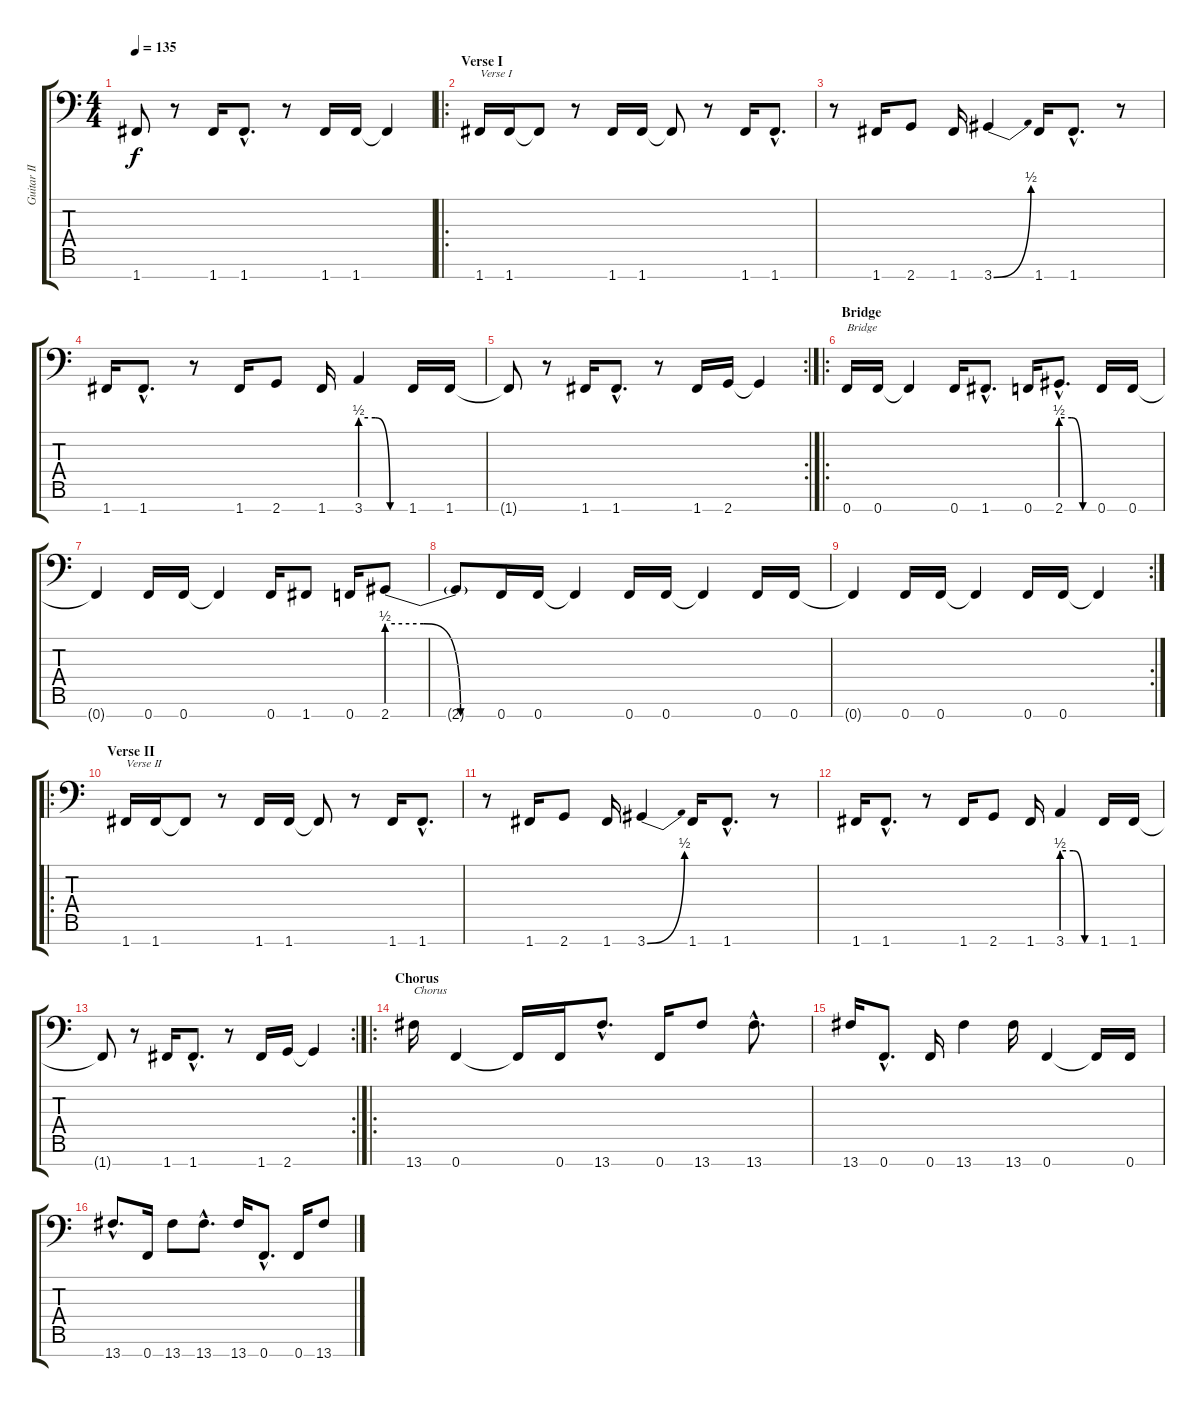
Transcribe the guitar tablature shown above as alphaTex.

\track ("Guitar II [Mårten Hagström]" "Guitar II ") {instrument distortionguitar}
\staff {score tabs}
\tuning (Bb3 F3 Db3 Ab2 Eb2 Bb1 F1) {hide}
\ts (4 4)
\tempo 135
\clef f4
\ks c
1.7{t}.8{dy f} r.8 1.7.16 1.7{hac}.8{d} r.8 1.7.16 1.7.16 1.7{t}.4 |
\ro
\section ("" "Verse I")
1.7.16{txt "Verse I"} 1.7.16 1.7{t}.8 r.8 1.7.16 1.7.16 1.7{t}.8 r.8 1.7.16 1.7{hac}.8{d} |
r.8 1.7.16 2.7.8 1.7.16 3.7{be (bend 0 0 60 2)}.4 1.7.16 1.7{hac}.8{d} r.8 |
1.7.16 1.7{hac}.8{d} r.8 1.7.16 2.7.8 1.7.16 3.7{be (custom 0 2 20 2 40 0 60 0)}.4 1.7.16 1.7.16 |
\rc 2
1.7{t}.8 r.8 1.7.16 1.7{hac}.8{d} r.8 1.7.16 2.7.16 2.7{t}.4 |
\ro
\section ("" "Bridge")
0.7.16{txt "Bridge"} 0.7.16 0.7{t}.4 0.7.16 1.7{hac}.8{d} 0.7.16 2.7{be (custom 0 2 20 2 40 0 60 0) hac}.8{d} 0.7.16 0.7.16 |
0.7{t}.4 0.7.16 0.7.16 0.7{t}.4 0.7.16 1.7.8 0.7.16 2.7{be (custom 0 2 20 2 40 0 60 0)}.8 |
2.7{t}.8 0.7.16 0.7.16 0.7{t}.4 0.7.16 0.7.16 0.7{t}.4 0.7.16 0.7.16 |
\rc 2
0.7{t}.4 0.7.16 0.7.16 0.7{t}.4 0.7.16 0.7.16 0.7{t}.4 |
\ro
\section ("" "Verse II")
1.7.16{txt "Verse II"} 1.7.16 1.7{t}.8 r.8 1.7.16 1.7.16 1.7{t}.8 r.8 1.7.16 1.7{hac}.8{d} |
r.8 1.7.16 2.7.8 1.7.16 3.7{be (bend 0 0 60 2)}.4 1.7.16 1.7{hac}.8{d} r.8 |
1.7.16 1.7{hac}.8{d} r.8 1.7.16 2.7.8 1.7.16 3.7{be (custom 0 2 20 2 40 0 60 0)}.4 1.7.16 1.7.16 |
\rc 2
1.7{t}.8 r.8 1.7.16 1.7{hac}.8{d} r.8 1.7.16 2.7.16 2.7{t}.4 |
\ro
\section ("" "Chorus")
13.7.16{txt "Chorus"} 0.7.4 0.7{t}.16 0.7.16 13.7{hac}.8{d} 0.7.16 13.7.8 13.7{hac}.8{d} |
13.7.16 0.7{hac}.8{d} 0.7.16 13.7.4 13.7.16 0.7.4 0.7{t}.16 0.7.16 |
13.7{hac}.8{d} 0.7.16 13.7.8 13.7{hac}.8{d} 13.7.16 0.7{hac}.8{d} 0.7.16 13.7.8
